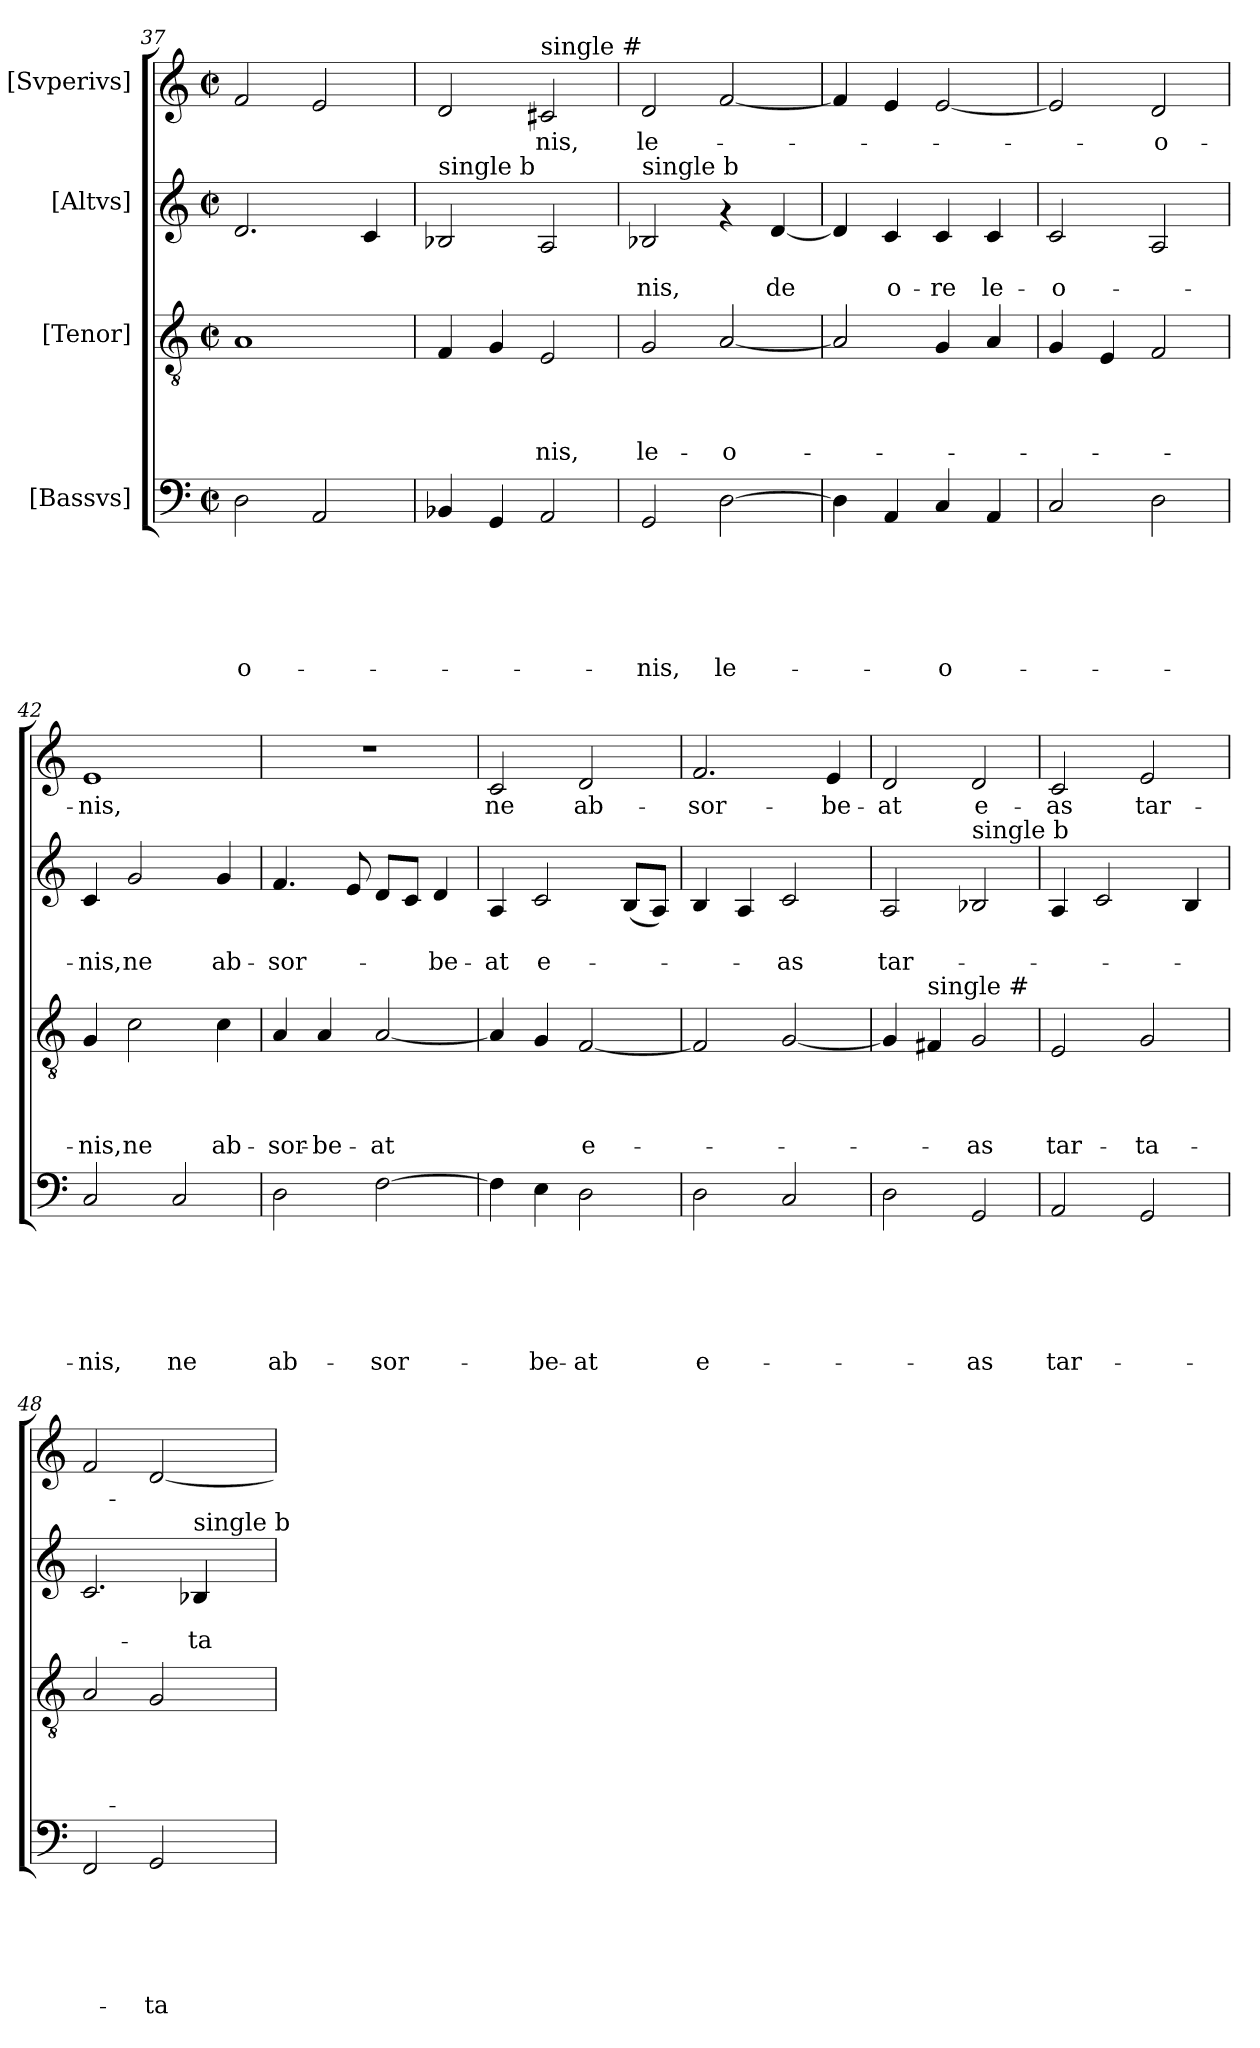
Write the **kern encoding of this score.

**kern	**text	**text	**text	**text	**text	**text	**kern	**text	**text	**text	**text	**kern	**text	**text	**kern	**text
*part4	*part4	*part4	*part4	*part4	*part4	*part4	*part3	*part3	*part3	*part3	*part3	*part2	*part2	*part2	*part1	*part1
*staff4	*staff4	*staff4	*staff4	*staff4	*staff4	*staff4	*staff3	*staff3	*staff3	*staff3	*staff3	*staff2	*staff2	*staff2	*staff1	*staff1
*I"[Bassvs]	*	*	*	*	*	*	*I"[Tenor]	*	*	*	*	*I"[Altvs]	*	*	*I"[Svperivs]	*
*clefF4	*	*	*	*	*	*	*clefGv2	*	*	*	*	*clefG2	*	*	*clefG2	*
*k[]	*	*	*	*	*	*	*k[]	*	*	*	*	*k[]	*	*	*k[]	*
*C:	*	*	*	*	*	*	*C:	*	*	*	*	*C:	*	*	*C:	*
*M2/2	*	*	*	*	*	*	*M2/2	*	*	*	*	*M2/2	*	*	*M2/2	*
*met(c|)	*	*	*	*	*	*	*met(c|)	*	*	*	*	*met(c|)	*	*	*met(c|)	*
=37	=37	=37	=37	=37	=37	=37	=37	=37	=37	=37	=37	=37	=37	=37	=37	=37
!	!	!	!	!	!	!LO:LY:b	!	!	!	!	!	!	!	!	!	!
2D\	.	.	.	.	.	-o-	1A	.	.	.	.	2.d/	.	.	2f/	.
2AA/	.	.	.	.	.	.	.	.	.	.	.	.	.	.	2e/	.
.	.	.	.	.	.	.	.	.	.	.	.	4c/	.	.	.	.
=38	=38	=38	=38	=38	=38	=38	=38	=38	=38	=38	=38	=38	=38	=38	=38	=38
!	!	!	!	!	!	!	!	!	!	!	!	!LO:TX:a:t=single b	!	!	!	!
4BB-X/	.	.	.	.	.	.	4F/	.	.	.	.	2B-/	.	.	2d/	.
4GG/	.	.	.	.	.	.	4G/	.	.	.	.	.	.	.	.	.
!	!	!	!	!	!	!	!	!	!	!	!	!	!	!	!LO:TX:a:t=single #	!
!	!	!	!	!	!	!	!	!	!	!	!LO:LY:b	!	!	!	!	!LO:LY:b
2AA/	.	.	.	.	.	.	2E/	.	.	.	-nis,	2A/	.	.	2c#/	-nis,
=39	=39	=39	=39	=39	=39	=39	=39	=39	=39	=39	=39	=39	=39	=39	=39	=39
!	!	!	!	!	!	!	!	!	!	!	!	!LO:TX:a:t=single b	!	!	!	!
!	!	!	!	!	!	!LO:LY:b	!	!	!	!	!LO:LY:b	!	!	!LO:LY:b	!	!LO:LY:b
2GG/	.	.	.	.	.	-nis,	2G/	.	.	.	le-	2B-/	.	-nis,	2d/	le-
!	!	!	!	!	!	!LO:LY:b	!	!	!	!	!LO:LY:b	!	!	!	!	!
[>2D\	.	.	.	.	.	le-	[<2A/	.	.	.	-o-	4rf	.	.	[<2f/	.
!	!	!	!	!	!	!	!	!	!	!	!	!	!	!LO:LY:b	!	!
.	.	.	.	.	.	.	.	.	.	.	.	[<4d/	.	de	.	.
=40	=40	=40	=40	=40	=40	=40	=40	=40	=40	=40	=40	=40	=40	=40	=40	=40
4D\]	.	.	.	.	.	.	2A/]	.	.	.	.	4d/]	.	.	4f/]	.
!	!	!	!	!	!	!	!	!	!	!	!	!	!	!LO:LY:b	!	!
4AA/	.	.	.	.	.	.	.	.	.	.	.	4c/	.	o-	4e/	.
!	!	!	!	!	!	!LO:LY:b	!	!	!	!	!	!	!	!LO:LY:b	!	!
4C/	.	.	.	.	.	-o-	4G/	.	.	.	.	4c/	.	-re	[<2e/	.
!	!	!	!	!	!	!	!	!	!	!	!	!	!	!LO:LY:b	!	!
4AA/	.	.	.	.	.	.	4A/	.	.	.	.	4c/	.	le-	.	.
=41	=41	=41	=41	=41	=41	=41	=41	=41	=41	=41	=41	=41	=41	=41	=41	=41
!	!	!	!	!	!	!	!	!	!	!	!	!	!	!LO:LY:b	!	!
2C/	.	.	.	.	.	.	4G/	.	.	.	.	2c/	.	-o-	2e/]	.
.	.	.	.	.	.	.	4E/	.	.	.	.	.	.	.	.	.
!	!	!	!	!	!	!	!	!	!	!	!	!	!	!	!	!LO:LY:b
2D\	.	.	.	.	.	.	2F/	.	.	.	.	2A/	.	.	2d/	-o-
=42	=42	=42	=42	=42	=42	=42	=42	=42	=42	=42	=42	=42	=42	=42	=42	=42
!	!	!	!	!	!	!LO:LY:b	!	!	!	!	!LO:LY:b	!	!	!LO:LY:b	!	!LO:LY:b
2C/	.	.	.	.	.	-nis,	4G/	.	.	.	-nis,	4c/	.	-nis,	1e	-nis,
!	!	!	!	!	!	!	!	!	!	!	!LO:LY:b	!	!	!LO:LY:b	!	!
.	.	.	.	.	.	.	2c\	.	.	.	ne	2g/	.	ne	.	.
!	!	!	!	!	!	!LO:LY:b	!	!	!	!	!	!	!	!	!	!
2C/	.	.	.	.	.	ne	.	.	.	.	.	.	.	.	.	.
!	!	!	!	!	!	!	!	!	!	!	!LO:LY:b	!	!	!LO:LY:b	!	!
.	.	.	.	.	.	.	4c\	.	.	.	ab-	4g/	.	ab-	.	.
!!LO:LB:g=z
=43	=43	=43	=43	=43	=43	=43	=43	=43	=43	=43	=43	=43	=43	=43	=43	=43
!	!	!	!	!	!	!LO:LY:b	!	!	!	!	!LO:LY:b	!	!	!LO:LY:b	!	!
2D\	.	.	.	.	.	ab-	4A/	.	.	.	-sor-	4.f/	.	-sor-	1r	.
!	!	!	!	!	!	!	!	!	!	!	!LO:LY:b	!	!	!	!	!
.	.	.	.	.	.	.	4A/	.	.	.	-be-	.	.	.	.	.
.	.	.	.	.	.	.	.	.	.	.	.	8e/	.	.	.	.
!	!	!	!	!	!	!LO:LY:b	!	!	!	!	!LO:LY:b	!	!	!	!	!
[>2F\	.	.	.	.	.	-sor-	[<2A/	.	.	.	-at	8d/L	.	.	.	.
.	.	.	.	.	.	.	.	.	.	.	.	8c/J	.	.	.	.
!	!	!	!	!	!	!	!	!	!	!	!	!	!	!LO:LY:b	!	!
.	.	.	.	.	.	.	.	.	.	.	.	4d/	.	-be-	.	.
=44	=44	=44	=44	=44	=44	=44	=44	=44	=44	=44	=44	=44	=44	=44	=44	=44
!	!	!	!	!	!	!	!	!	!	!	!	!	!	!LO:LY:b	!	!LO:LY:b
4F\]	.	.	.	.	.	.	4A/]	.	.	.	.	4A/	.	-at	2c/	ne
!	!	!	!	!	!	!LO:LY:b	!	!	!	!	!	!	!	!LO:LY:b	!	!
4E\	.	.	.	.	.	-be-	4G/	.	.	.	.	2c/	.	e-	.	.
!	!	!	!	!	!	!LO:LY:b	!	!	!	!	!LO:LY:b	!	!	!	!	!LO:LY:b
2D\	.	.	.	.	.	-at	[<2F/	.	.	.	e-	.	.	.	2d/	ab-
.	.	.	.	.	.	.	.	.	.	.	.	(>8B/L	.	.	.	.
.	.	.	.	.	.	.	.	.	.	.	.	8A/J)	.	.	.	.
=45	=45	=45	=45	=45	=45	=45	=45	=45	=45	=45	=45	=45	=45	=45	=45	=45
!	!	!	!	!	!	!LO:LY:b	!	!	!	!	!	!	!	!	!	!LO:LY:b
2D\	.	.	.	.	.	e-	2F/]	.	.	.	.	4B/	.	.	2.f/	-sor-
.	.	.	.	.	.	.	.	.	.	.	.	4A/	.	.	.	.
!	!	!	!	!	!	!	!	!	!	!	!	!	!	!LO:LY:b	!	!
2C/	.	.	.	.	.	.	[<2G/	.	.	.	.	2c/	.	-as	.	.
!	!	!	!	!	!	!	!	!	!	!	!	!	!	!	!	!LO:LY:b
.	.	.	.	.	.	.	.	.	.	.	.	.	.	.	4e/	-be-
=46	=46	=46	=46	=46	=46	=46	=46	=46	=46	=46	=46	=46	=46	=46	=46	=46
!	!	!	!	!	!	!	!	!	!	!	!	!	!	!LO:LY:b	!	!LO:LY:b
2D\	.	.	.	.	.	.	4G/]	.	.	.	.	2A/	.	tar-	2d/	-at
!	!	!	!	!	!	!	!LO:TX:a:t=single #	!	!	!	!	!	!	!	!	!
.	.	.	.	.	.	.	4F#/	.	.	.	.	.	.	.	.	.
!	!	!	!	!	!	!	!	!	!	!	!	!LO:TX:a:t=single b	!	!	!	!
!	!	!	!	!	!	!LO:LY:b	!	!	!	!	!LO:LY:b	!	!	!	!	!LO:LY:b
2GG/	.	.	.	.	.	-as	2G/	.	.	.	-as	2B-/	.	.	2d/	e-
=47	=47	=47	=47	=47	=47	=47	=47	=47	=47	=47	=47	=47	=47	=47	=47	=47
!	!	!	!	!	!	!LO:LY:b	!	!	!	!	!LO:LY:b	!	!	!	!	!LO:LY:b
2AA/	.	.	.	.	.	tar-	2E/	.	.	.	tar-	4A/	.	.	2c/	-as
.	.	.	.	.	.	.	.	.	.	.	.	2c/	.	.	.	.
!	!	!	!	!	!	!	!	!	!	!	!LO:LY:b	!	!	!	!	!LO:LY:b
2GG/	.	.	.	.	.	.	2G/	.	.	.	-ta-	.	.	.	2e/	tar-
.	.	.	.	.	.	.	.	.	.	.	.	4B/	.	.	.	.
=48	=48	=48	=48	=48	=48	=48	=48	=48	=48	=48	=48	=48	=48	=48	=48	=48
2FF/	.	.	.	.	.	.	2A/	.	.	.	.	2.c/	.	.	2f/	.
!	!	!	!	!	!	!LO:LY:b	!	!	!	!	!	!	!	!	!	!
2GG/	.	.	.	.	.	-ta-	2G/	.	.	.	.	.	.	.	[<2d/	.
!	!	!	!	!	!	!	!	!	!	!	!	!LO:TX:a:t=single b	!	!	!	!
!	!	!	!	!	!	!	!	!	!	!	!	!	!	!LO:LY:b	!	!
.	.	.	.	.	.	.	.	.	.	.	.	4B-/	.	-ta-	.	.
=	=	=	=	=	=	=	=	=	=	=	=	=	=	=	=	=
*-	*-	*-	*-	*-	*-	*-	*-	*-	*-	*-	*-	*-	*-	*-	*-	*-
